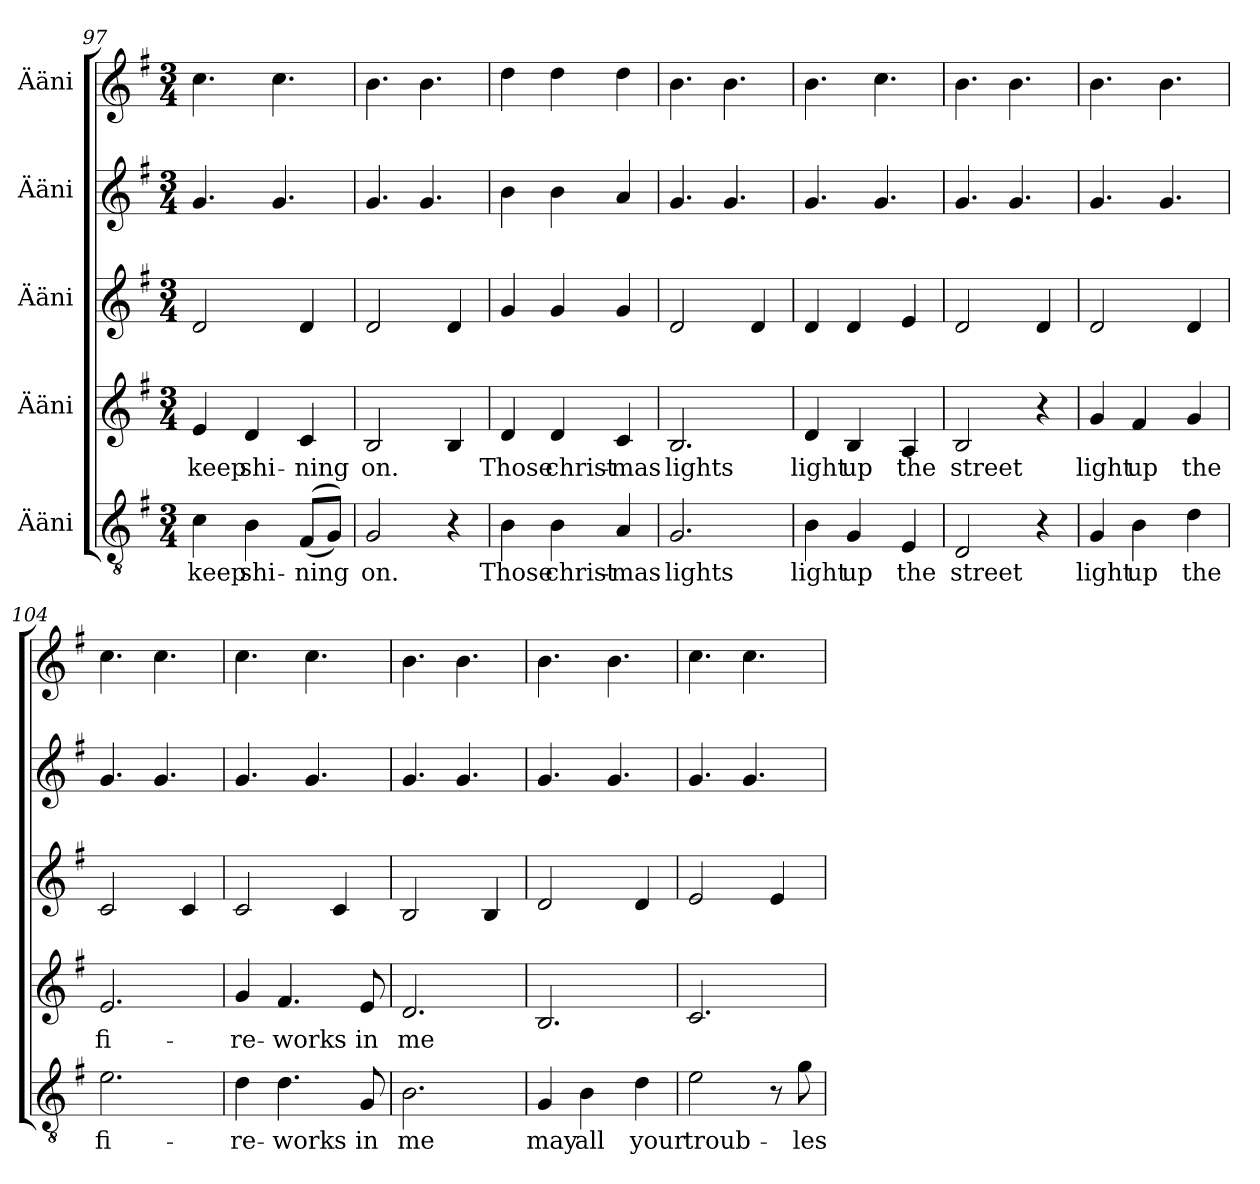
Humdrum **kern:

**kern	**text	**kern	**text	**kern	**kern	**kern
*part5	*part5	*part4	*part4	*part3	*part2	*part1
*staff5	*staff5	*staff4	*staff4	*staff3	*staff2	*staff1
*I"Ääni	*	*I"Ääni	*	*I"Ääni	*I"Ääni	*I"Ääni
!!LO:PB:g=z
*clefGv2	*	*clefG2	*	*clefG2	*clefG2	*clefG2
*k[f#]	*	*k[f#]	*	*k[f#]	*k[f#]	*k[f#]
*M3/4	*	*M3/4	*	*M3/4	*M3/4	*M3/4
=97	=97	=97	=97	=97	=97	=97
4c\	keep	4e/	keep	2d/	4.g/	4.cc\
4B\	shi-	4d/	shi-	.	.	.
.	.	.	.	.	4.g/	4.cc\
((8F#/L	-ning	4c/	-ning	4d/	.	.
8G/J))	.	.	.	.	.	.
=98	=98	=98	=98	=98	=98	=98
2G/	on.	2B/	on.	2d/	4.g/	4.b\
.	.	.	.	.	4.g/	4.b\
4r	.	4B/	.	4d/	.	.
=99	=99	=99	=99	=99	=99	=99
4B\	Those	4d/	Those	4g/	4b\	4dd\
4B\	christ-	4d/	christ-	4g/	4b\	4dd\
4A/	-mas	4c/	-mas	4g/	4a/	4dd\
=100	=100	=100	=100	=100	=100	=100
2.G/	lights	2.B/	lights	2d/	4.g/	4.b\
.	.	.	.	.	4.g/	4.b\
.	.	.	.	4d/	.	.
=101	=101	=101	=101	=101	=101	=101
4B\	light	4d/	light	4d/	4.g/	4.b\
4G/	up	4B/	up	4d/	.	.
.	.	.	.	.	4.g/	4.cc\
4E/	the	4A/	the	4e/	.	.
=102	=102	=102	=102	=102	=102	=102
2D/	street	2B/	street	2d/	4.g/	4.b\
.	.	.	.	.	4.g/	4.b\
4r	.	4r	.	4d/	.	.
=103	=103	=103	=103	=103	=103	=103
4G/	light	4g/	light	2d/	4.g/	4.b\
4B\	up	4f#/	up	.	.	.
.	.	.	.	.	4.g/	4.b\
4d\	the	4g/	the	4d/	.	.
!!LO:LB:g=z
=104	=104	=104	=104	=104	=104	=104
2.e\	fi-	2.e/	fi-	2c/	4.g/	4.cc\
.	.	.	.	.	4.g/	4.cc\
.	.	.	.	4c/	.	.
=105	=105	=105	=105	=105	=105	=105
4d\	-re-	4g/	-re-	2c/	4.g/	4.cc\
4.d\	-works	4.f#/	-works	.	.	.
.	.	.	.	.	4.g/	4.cc\
.	.	.	.	4c/	.	.
8G/	in	8e/	in	.	.	.
=106	=106	=106	=106	=106	=106	=106
2.B\	me	2.d/	me	2B/	4.g/	4.b\
.	.	.	.	.	4.g/	4.b\
.	.	.	.	4B/	.	.
=107	=107	=107	=107	=107	=107	=107
4G/	may	2.B/	.	2d/	4.g/	4.b\
4B\	all	.	.	.	.	.
.	.	.	.	.	4.g/	4.b\
4d\	your	.	.	4d/	.	.
=108	=108	=108	=108	=108	=108	=108
2e\	troub-	2.c/	.	2e/	4.g/	4.cc\
.	.	.	.	.	4.g/	4.cc\
8r	.	.	.	4e/	.	.
8g\	-les	.	.	.	.	.
=	=	=	=	=	=	=
*-	*-	*-	*-	*-	*-	*-
